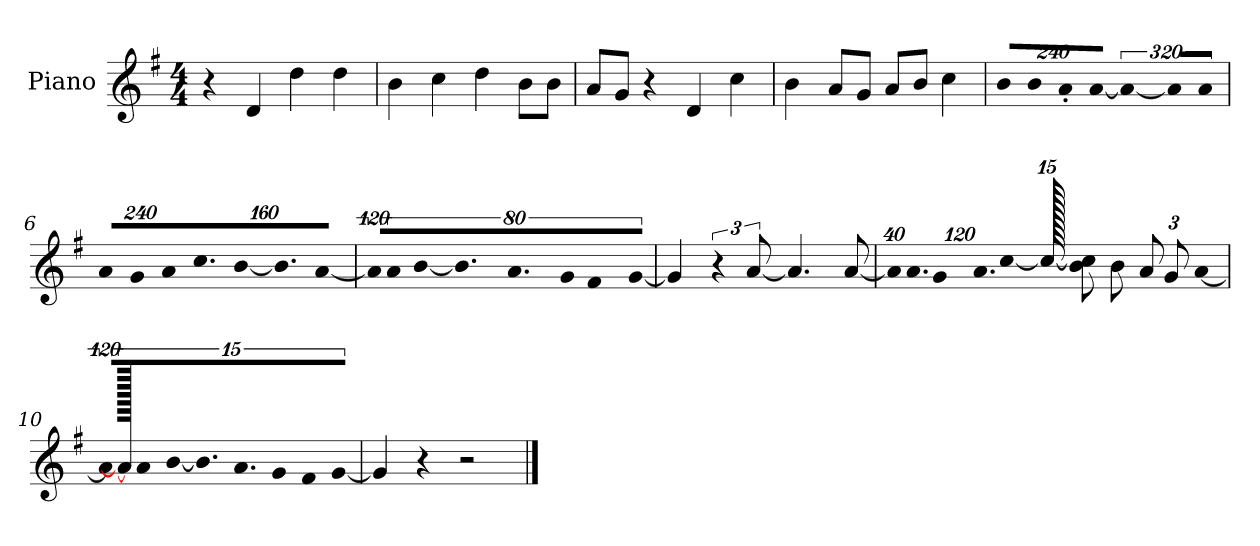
**kern
*part1
*staff1
*I"Piano
*I'P-no
*clefG2
*k[f#]
*M4/4
*MM90
=1
4r
4d/
4dd\
4dd\
=2
4b\
4cc\
4dd\
8b\L
8b\J
=3
8a/L
8g/J
4r
4d/
4cc\
=4
4b\
8a/L
8g/J
8a/L
8b/J
4cc\
=5
!LO:N:vis=8
960%137b/L
!LO:N:vis=8
960%137b/
!LO:N:vis=8
960%137a'/
!LO:N:vis=8
[960%137a/J
!LO:N:vis=4
640%183a/_
!LO:N:vis=16
1920%137a/LL]
!LO:N:vis=16
1920%137a/JJ
=6
*Xbrackettup
!LO:N:vis=8
960%137a/L
!LO:N:vis=8
960%137g/
!LO:N:vis=8
960%137a/
!LO:N:vis=8.
640%137cc/
!LO:N:vis=16
[1920%137b/K
!LO:N:vis=8.
640%137b/]
!LO:N:vis=16
[1920%137a/Jk
!!LO:LB:g=z
=7
*brackettup
!LO:N:vis=16
1920%107a/KL]
!LO:N:vis=8
640%71a/
!LO:N:vis=16
[1920%107b/K
9.b/]
9.a/
!LO:N:vis=8
640%71g/J
!LO:N:vis=4
1920%427f#/
!LO:N:vis=8
[640%71g/
=8
4g/]
6r
[12a/
4.a/]
[8a/
=9
*Xbrackettup
!LO:N:vis=32
640%23a/KLL]
!LO:N:vis=16.
960%103a/J
!LO:N:vis=8
960%137g/
!LO:N:vis=16.
960%103a/L
[384%41cc/J
1920cc/_
8b\ 8cc\]L
8b\J
12a/L
12g/
[640%53a/J
=10
*brackettup
!LO:N:vis=16
1920%107a/KL]
1920a/_
!LO:N:vis=8
640%71a/
!LO:N:vis=16
[1920%107b/K
9.b/]
9.a/
!LO:N:vis=8
640%71g/J
!LO:N:vis=4
1920%427f#/
!LO:N:vis=8
[640%71g/
=11
4g/]
4r
2r
==
*-
